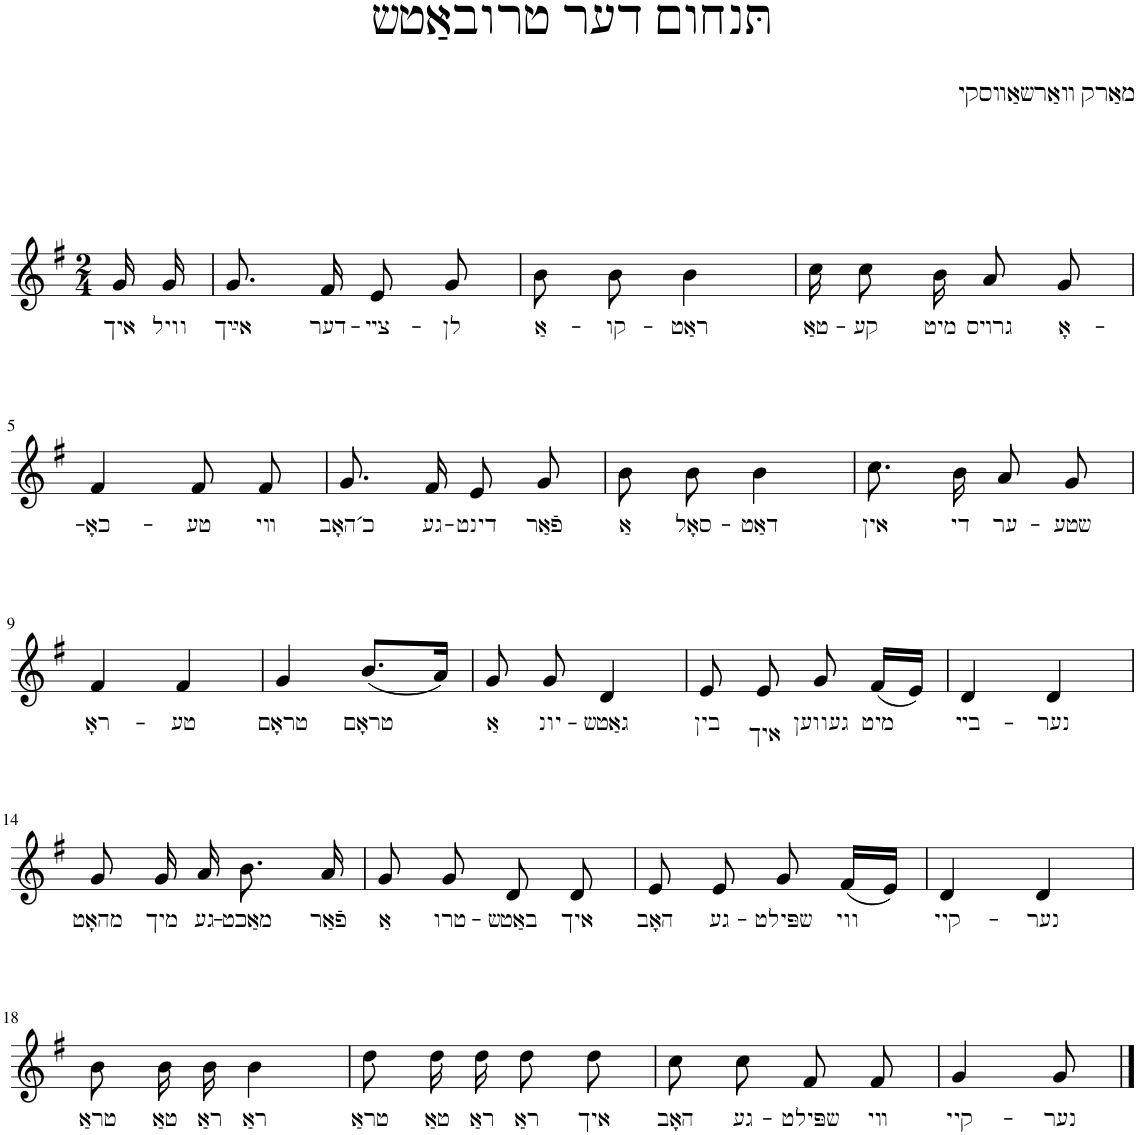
**kern	**text
*part1	*part1
*staff1	*staff1
*I"Piano	*
*I'Pno.	*
*clefG2	*
*k[f#]	*
*M2/4	*
=1	=1
!	!LO:LY:b
16g/	איך
!	!LO:LY:b
16g/	וויל
=2	=2
!	!LO:LY:b
8.g/	אײַך
!	!LO:LY:b
16f#/	דער-
!	!LO:LY:b
8e/	-צײ-
!	!LO:LY:b
8g/	-לן
=3	=3
!	!LO:LY:b
8b\	אַ-
!	!LO:LY:b
8b\	-קו-
!	!LO:LY:b
4b\	-ראַט
=4	=4
!	!LO:LY:b
16cc\	טאַ-
!	!LO:LY:b
8cc\	-קע
!	!LO:LY:b
16b\	מיט
!	!LO:LY:b
8a/	גרױס
!	!LO:LY:b
8g/	אָ-
!!LO:LB:g=z
=5	=5
!	!LO:LY:b
4f#/	-כאָ-
!	!LO:LY:b
8f#/	-טע
!	!LO:LY:b
8f#/	װי
=6	=6
!	!LO:LY:b
8.g/	כ´האָב
!	!LO:LY:b
16f#/	גע-
!	!LO:LY:b
8e/	-דינט
!	!LO:LY:b
8g/	פֿאַר
=7	=7
!	!LO:LY:b
8b\	אַ
!	!LO:LY:b
8b\	סאָל-
!	!LO:LY:b
4b\	-דאַט
=8	=8
!	!LO:LY:b
8.cc\	אין
!	!LO:LY:b
16b\	די
!	!LO:LY:b
8a/	ער-
!	!LO:LY:b
8g/	-שטע
!!LO:LB:g=z
=9	=9
!	!LO:LY:b
4f#/	ראָ-
!	!LO:LY:b
4f#/	-טע
=10	=10
!	!LO:LY:b
4g/	טראָם
!	!LO:LY:b
(8.b/L	טראָם
16a/Jk)	.
=11	=11
!	!LO:LY:b
8g/	אַ
!	!LO:LY:b
8g/	יונ-
!	!LO:LY:b
4d/	-גאַטש
=12	=12
!	!LO:LY:b
8e/	בין
!	!LO:LY:b
8e/	איך
!	!LO:LY:b
8g/	געווען
!	!LO:LY:b
(16f#/LL	מיט
16e/JJ)	.
=13	=13
!	!LO:LY:b
4d/	בײ-
!	!LO:LY:b
4d/	-נער
!!LO:LB:g=z
=14	=14
!	!LO:LY:b
8g/	מהאָט
!	!LO:LY:b
16g/	מיך
!	!LO:LY:b
16a/	גע-
!	!LO:LY:b
8.b\	-מאַכט
!	!LO:LY:b
16a/	פֿאַר
=15	=15
!	!LO:LY:b
8g/	אַ
!	!LO:LY:b
8g/	טרו-
!	!LO:LY:b
8d/	-באַטש
!	!LO:LY:b
8d/	איך
=16	=16
!	!LO:LY:b
8e/	האָב
!	!LO:LY:b
8e/	גע-
!	!LO:LY:b
8g/	-שפּילט
!	!LO:LY:b
(16f#/LL	ווי
16e/JJ)	.
=17	=17
!	!LO:LY:b
4d/	קיי-
!	!LO:LY:b
4d/	-נער
!!LO:LB:g=z
=18	=18
!	!LO:LY:b
8b\	טראַ
!	!LO:LY:b
16b\	טאַ
!	!LO:LY:b
16b\	ראַ
!	!LO:LY:b
4b\	ראַ
=19	=19
!	!LO:LY:b
8dd\	טראַ
!	!LO:LY:b
16dd\	טאַ
!	!LO:LY:b
16dd\	ראַ
!	!LO:LY:b
8dd\	ראַ
!	!LO:LY:b
8dd\	איך
=20	=20
!	!LO:LY:b
8cc\	האָב
!	!LO:LY:b
8cc\	גע-
!	!LO:LY:b
8f#/	-שפּילט
!	!LO:LY:b
8f#/	װי
=21	=21
!	!LO:LY:b
4g/	קיי-
!	!LO:LY:b
8g/	-נער
==	==
*-	*-
